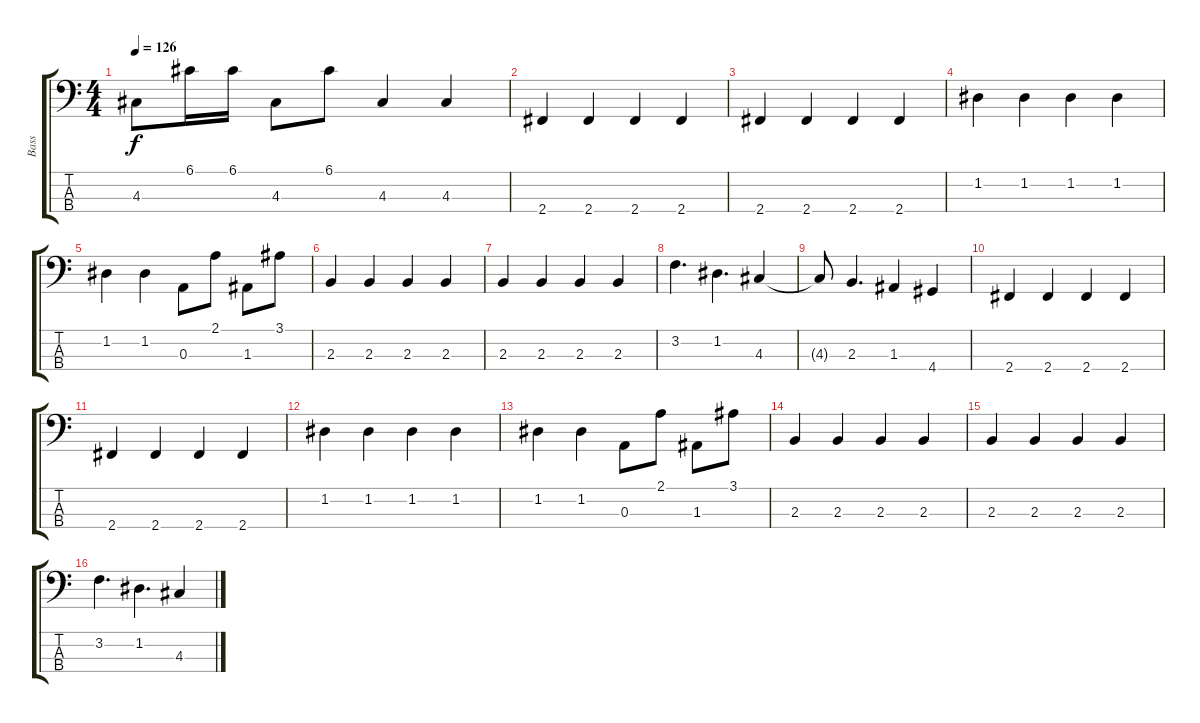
\track ("Bass" "Bass") {instrument electricbassfinger}
\staff {score tabs}
\tuning (G2 D2 A1 E1) {hide}
\ts (4 4)
\tempo 126
\clef f4
\ks c
4.3.8{dy f} 6.1.16 6.1.16 4.3.8 6.1.8 4.3.4 4.3.4 |
2.4.4 2.4.4 2.4.4 2.4.4 |
2.4.4 2.4.4 2.4.4 2.4.4 |
1.2.4 1.2.4 1.2.4 1.2.4 |
1.2.4 1.2.4 0.3.8 2.1.8 1.3.8 3.1.8 |
2.3.4 2.3.4 2.3.4 2.3.4 |
2.3.4 2.3.4 2.3.4 2.3.4 |
3.2.4{d} 1.2.4{d} 4.3.4 |
4.3{t}.8 2.3.4{d} 1.3.4 4.4.4 |
2.4.4 2.4.4 2.4.4 2.4.4 |
2.4.4 2.4.4 2.4.4 2.4.4 |
1.2.4 1.2.4 1.2.4 1.2.4 |
1.2.4 1.2.4 0.3.8 2.1.8 1.3.8 3.1.8 |
2.3.4 2.3.4 2.3.4 2.3.4 |
2.3.4 2.3.4 2.3.4 2.3.4 |
3.2.4{d} 1.2.4{d} 4.3.4
